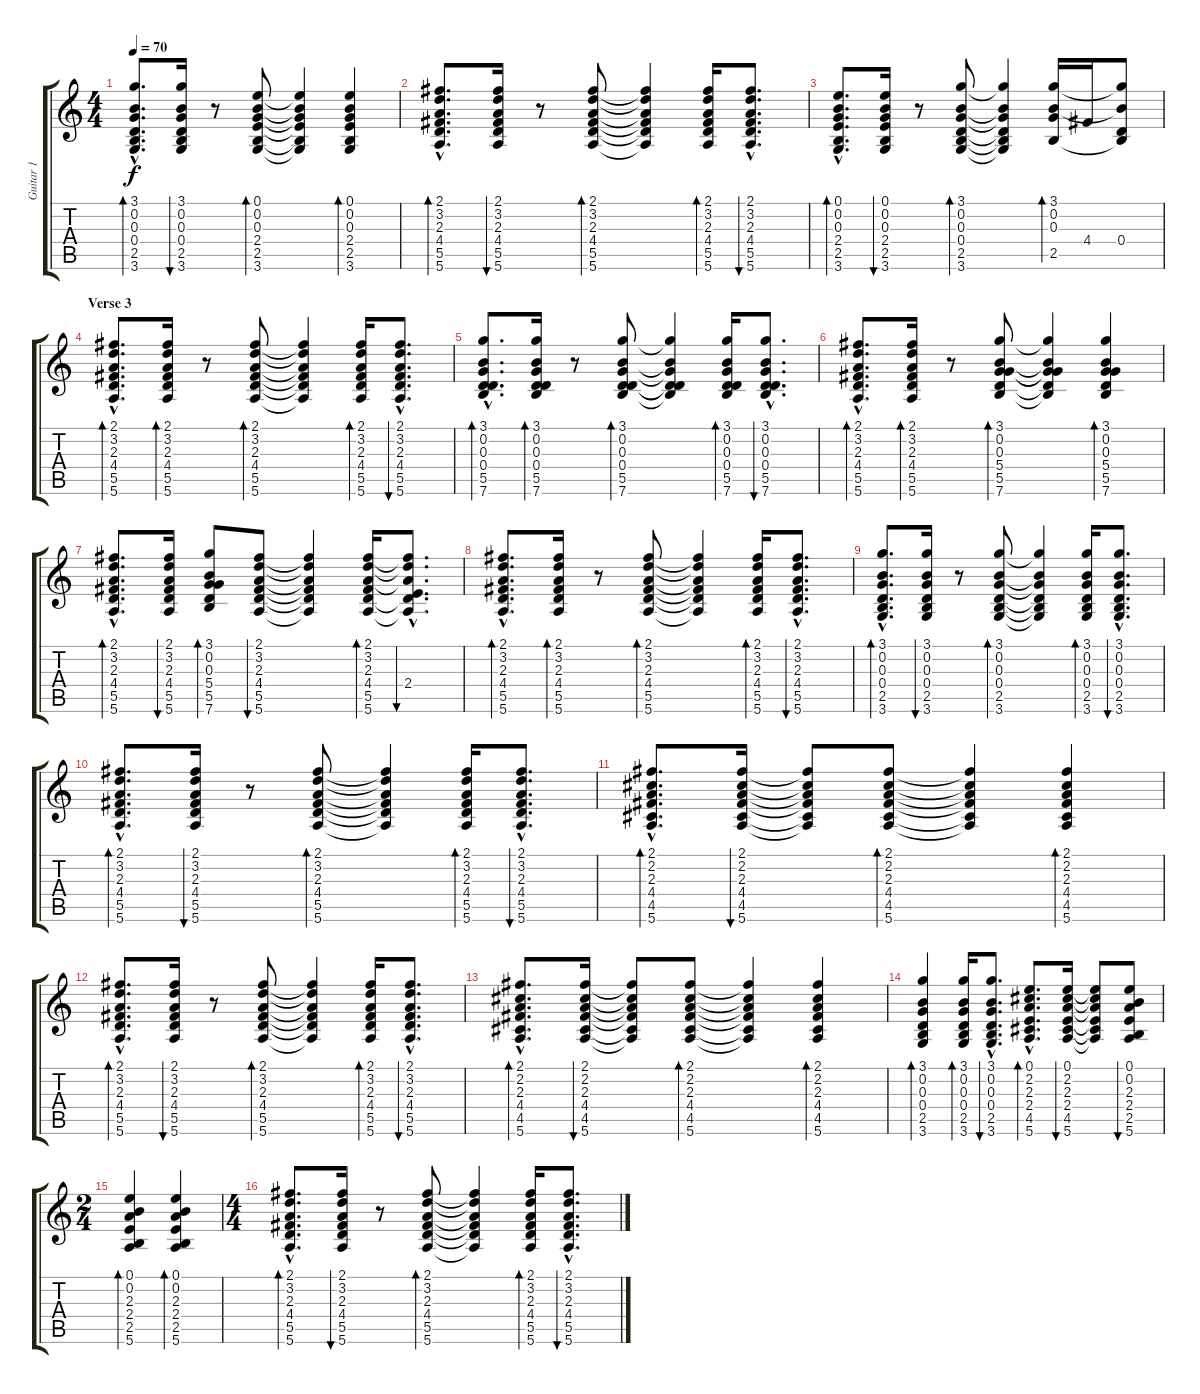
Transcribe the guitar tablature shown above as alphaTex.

\track ("Guitar 1" "Guitar 1") {instrument acousticguitarsteel}
\staff {score tabs}
\tuning (E4 B3 G3 D3 A2 E2) {hide}
\ts (4 4)
\tempo 70
\clef g2
\ks c
(3.1{hac} 0.2{hac} 0.3{hac} 0.4{hac} 2.5{hac} 3.6{hac}).8{d bd 60 dy f} (3.1 0.2 0.3 0.4 2.5 3.6).16{bu 60} r.8 (0.1 0.2 0.3 2.4 2.5 3.6).8{bd 60} (0.1{t} 0.2{t} 0.3{t} 2.4{t} 2.5{t} 3.6{t}).4 (0.1 0.2 0.3 2.4 2.5 3.6).4{bd 60} |
(2.1{hac} 3.2{hac} 2.3{hac} 4.4{hac} 5.5{hac} 5.6{hac}).8{d bd 60} (2.1 3.2 2.3 4.4 5.5 5.6).16{bu 60} r.8 (2.1 3.2 2.3 4.4 5.5 5.6).8{bd 60} (2.1{t} 3.2{t} 2.3{t} 4.4{t} 5.5{t} 5.6{t}).4 (2.1 3.2 2.3 4.4 5.5 5.6).16{bd 60} (2.1{hac} 3.2{hac} 2.3{hac} 4.4{hac} 5.5{hac} 5.6{hac}).8{d bu 60} |
(0.1{hac} 0.2{hac} 0.3{hac} 2.4{hac} 2.5{hac} 3.6{hac}).8{d bd 60} (0.1 0.2 0.3 2.4 2.5 3.6).16{bu 60} r.8 (3.1 0.2 0.3 0.4 2.5 3.6).8{bd 60} (3.1{t} 0.2{t} 0.3{t} 0.4{t} 2.5{t} 3.6{t}).4 (3.1 0.2 0.3 2.5).16{bd 60} 4.4.16 (3.1{t} 0.2{t} 0.4 2.5{t}).8 |
\section ("" "Verse 3")
(2.1{hac} 3.2{hac} 2.3{hac} 4.4{hac} 5.5{hac} 5.6{hac}).8{d bd 60} (2.1 3.2 2.3 4.4 5.5 5.6).16{bd 60} r.8 (2.1 3.2 2.3 4.4 5.5 5.6).8{bd 60} (2.1{t} 3.2{t} 2.3{t} 4.4{t} 5.5{t} 5.6{t}).4 (2.1 3.2 2.3 4.4 5.5 5.6).16{bd 60} (2.1{hac} 3.2{hac} 2.3{hac} 4.4{hac} 5.5{hac} 5.6{hac}).8{d bu 60} |
(3.1{hac} 0.2{hac} 0.3{hac} 0.4{hac} 5.5{hac} 7.6{hac}).8{d bd 60} (3.1 0.2 0.3 0.4 5.5 7.6).16{bd 60} r.8 (3.1 0.2 0.3 0.4 5.5 7.6).8{bd 60} (3.1{t} 0.2{t} 0.3{t} 0.4{t} 5.5{t} 7.6{t}).4 (3.1 0.2 0.3 0.4 5.5 7.6).16{bd 60} (3.1{hac} 0.2{hac} 0.3{hac} 0.4{hac} 5.5{hac} 7.6{hac}).8{d bu 60} |
(2.1{hac} 3.2{hac} 2.3{hac} 4.4{hac} 5.5{hac} 5.6{hac}).8{d bd 60} (2.1 3.2 2.3 4.4 5.5 5.6).16{bd 60} r.8 (3.1 0.2 0.3 5.4 5.5 7.6).8{bd 60} (3.1{t} 0.2{t} 0.3{t} 5.4{t} 5.5{t} 7.6{t}).4 (3.1 0.2 0.3 5.4 5.5 7.6).4{bd 60} |
(2.1{hac} 3.2{hac} 2.3{hac} 4.4{hac} 5.5{hac} 5.6{hac}).8{d bd 60} (2.1 3.2 2.3 4.4 5.5 5.6).16{bu 60} (3.1 0.2 0.3 5.4 5.5 7.6).8{bd 60} (2.1 3.2 2.3 4.4 5.5 5.6).8{bu 60} (2.1{t} 3.2{t} 2.3{t} 4.4{t} 5.5{t} 5.6{t}).4 (2.1 3.2 2.3 4.4 5.5 5.6).16{bd 60} (2.1{hac t} 3.2{hac t} 2.3{hac t} 2.4{hac} 5.5{hac t} 5.6{hac t}).8{d bu 60} |
(2.1{hac} 3.2{hac} 2.3{hac} 4.4{hac} 5.5{hac} 5.6{hac}).8{d bd 60} (2.1 3.2 2.3 4.4 5.5 5.6).16{bd 60} r.8 (2.1 3.2 2.3 4.4 5.5 5.6).8{bd 60} (2.1{t} 3.2{t} 2.3{t} 4.4{t} 5.5{t} 5.6{t}).4 (2.1 3.2 2.3 4.4 5.5 5.6).16{bd 60} (2.1{hac} 3.2{hac} 2.3{hac} 4.4{hac} 5.5{hac} 5.6{hac}).8{d bu 60} |
(3.1{hac} 0.2{hac} 0.3{hac} 0.4{hac} 2.5{hac} 3.6{hac}).8{d bd 60} (3.1 0.2 0.3 0.4 2.5 3.6).16{bu 60} r.8 (3.1 0.2 0.3 0.4 2.5 3.6).8{bd 60} (3.1{t} 0.2{t} 0.3{t} 0.4{t} 2.5{t} 3.6{t}).4 (3.1 0.2 0.3 0.4 2.5 3.6).16{bd 60} (3.1{hac} 0.2{hac} 0.3{hac} 0.4{hac} 2.5{hac} 3.6{hac}).8{d bu 60} |
(2.1{hac} 3.2{hac} 2.3{hac} 4.4{hac} 5.5{hac} 5.6{hac}).8{d bd 60} (2.1 3.2 2.3 4.4 5.5 5.6).16{bu 60} r.8 (2.1 3.2 2.3 4.4 5.5 5.6).8{bd 60} (2.1{t} 3.2{t} 2.3{t} 4.4{t} 5.5{t} 5.6{t}).4 (2.1 3.2 2.3 4.4 5.5 5.6).16{bd 60} (2.1{hac} 3.2{hac} 2.3{hac} 4.4{hac} 5.5{hac} 5.6{hac}).8{d bu 60} |
(2.1{hac} 2.2{hac} 2.3{hac} 4.4{hac} 4.5{hac} 5.6{hac}).8{d bd 60} (2.1 2.2 2.3 4.4 4.5 5.6).16{bu 60} (2.1{t} 2.2{t} 2.3{t} 4.4{t} 4.5{t} 5.6{t}).8 (2.1 2.2 2.3 4.4 4.5 5.6).8{bd 60} (2.1{t} 2.2{t} 2.3{t} 4.4{t} 4.5{t} 5.6{t}).4 (2.1 2.2 2.3 4.4 4.5 5.6).4{bd 60} |
(2.1{hac} 3.2{hac} 2.3{hac} 4.4{hac} 5.5{hac} 5.6{hac}).8{d bd 60} (2.1 3.2 2.3 4.4 5.5 5.6).16{bu 60} r.8 (2.1 3.2 2.3 4.4 5.5 5.6).8{bd 60} (2.1{t} 3.2{t} 2.3{t} 4.4{t} 5.5{t} 5.6{t}).4 (2.1 3.2 2.3 4.4 5.5 5.6).16{bd 60} (2.1{hac} 3.2{hac} 2.3{hac} 4.4{hac} 5.5{hac} 5.6{hac}).8{d bu 60} |
(2.1{hac} 2.2{hac} 2.3{hac} 4.4{hac} 4.5{hac} 5.6{hac}).8{d bd 60} (2.1 2.2 2.3 4.4 4.5 5.6).16{bu 60} (2.1{t} 2.2{t} 2.3{t} 4.4{t} 4.5{t} 5.6{t}).8 (2.1 2.2 2.3 4.4 4.5 5.6).8{bd 60} (2.1{t} 2.2{t} 2.3{t} 4.4{t} 4.5{t} 5.6{t}).4 (2.1 2.2 2.3 4.4 4.5 5.6).4{bd 60} |
(3.1 0.2 0.3 0.4 2.5 3.6).4{bd 60} (3.1 0.2 0.3 0.4 2.5 3.6).16{bd 60} (3.1{hac} 0.2{hac} 0.3{hac} 0.4{hac} 2.5{hac} 3.6{hac}).8{d bu 60} (0.1{hac} 2.2{hac} 2.3{hac} 2.4{hac} 4.5{hac} 5.6{hac}).8{d bd 60} (0.1 2.2 2.3 2.4 4.5 5.6).16{bu 60} (0.1{t} 2.2{t} 2.3{t} 2.4{t} 4.5{t} 5.6{t}).8 (0.1 0.2 2.3 2.4 2.5 5.6).8{bu 60} |
\ts (2 4)
(0.1 0.2 2.3 2.4 2.5 5.6).4{bd 60} (0.1 0.2 2.3 2.4 2.5 5.6).4{bd 60} |
\ts (4 4)
(2.1{hac} 3.2{hac} 2.3{hac} 4.4{hac} 5.5{hac} 5.6{hac}).8{d bd 60} (2.1 3.2 2.3 4.4 5.5 5.6).16{bu 60} r.8 (2.1 3.2 2.3 4.4 5.5 5.6).8{bd 60} (2.1{t} 3.2{t} 2.3{t} 4.4{t} 5.5{t} 5.6{t}).4 (2.1 3.2 2.3 4.4 5.5 5.6).16{bd 60} (2.1{hac} 3.2{hac} 2.3{hac} 4.4{hac} 5.5{hac} 5.6{hac}).8{d bu 60}
